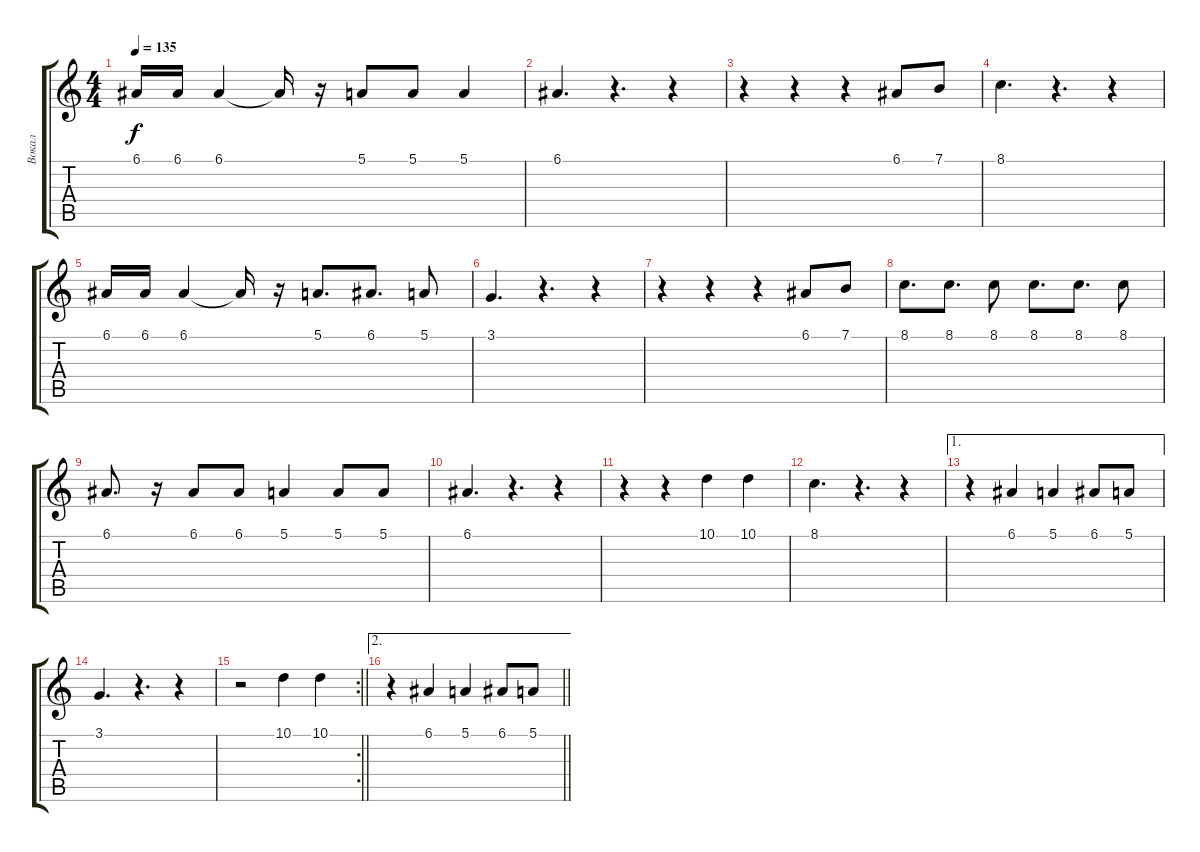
\track ("Вокал" "Вокал") {instrument trumpet}
\staff {score tabs}
\tuning (E4 B3 G3 D3 A2 E2) {hide}
\ts (4 4)
\tempo 135
\clef g2
\ks c
6.1.16{dy f} 6.1.16 6.1.4 6.1{t}.16 r.16 5.1.8 5.1.8 5.1.4 |
6.1.4{d} r.4{d} r.4 |
r.4 r.4 r.4 6.1.8 7.1.8 |
8.1.4{d} r.4{d} r.4 |
6.1.16 6.1.16 6.1.4 6.1{t}.16 r.16 5.1.8{d} 6.1.8{d} 5.1.8 |
3.1.4{d} r.4{d} r.4 |
r.4 r.4 r.4 6.1.8 7.1.8 |
8.1.8{d} 8.1.8{d} 8.1.8 8.1.8{d} 8.1.8{d} 8.1.8 |
6.1.8{d} r.16 6.1.8 6.1.8 5.1.4 5.1.8 5.1.8 |
6.1.4{d} r.4{d} r.4 |
r.4 r.4 10.1.4 10.1.4 |
8.1.4{d} r.4{d} r.4 |
\ae 1
r.4 6.1.4 5.1.4 6.1.8 5.1.8 |
3.1.4{d} r.4{d} r.4 |
\rc 2
\barLineRight lightlight
r.2 10.1.4 10.1.4 |
\ae 2
\barLineRight lightlight
r.4 6.1.4 5.1.4 6.1.8 5.1.8
